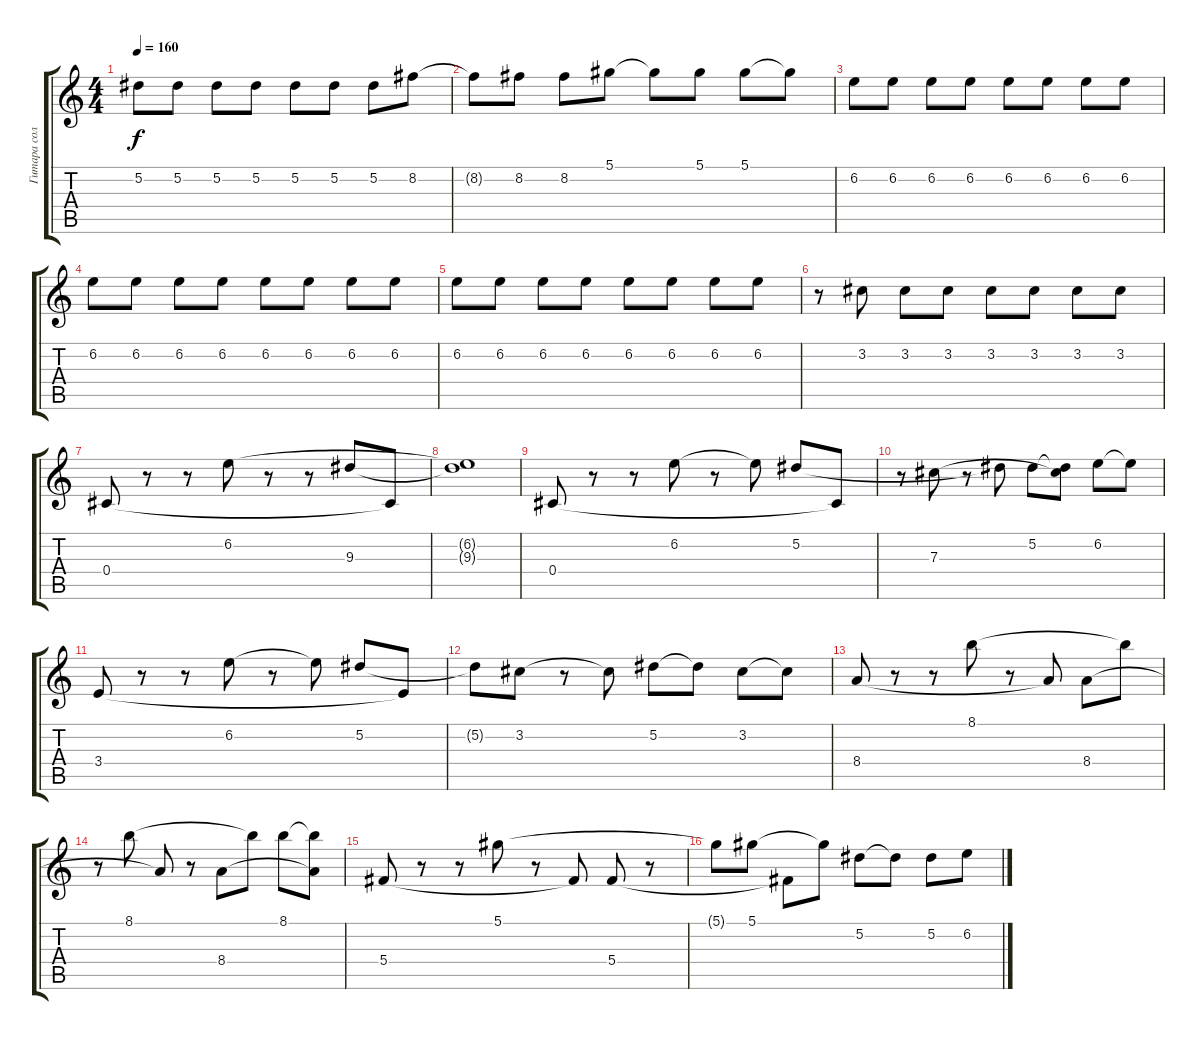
\track ("Гитара соло" "Гитара сол") {instrument acousticguitarsteel}
\staff {score tabs}
\tuning (Eb4 Bb3 Gb3 Db3 Ab2 Db2) {hide}
\ts (4 4)
\tempo 160
\clef g2
\ks c
5.2.8{dy f} 5.2.8 5.2.8 5.2.8 5.2.8 5.2.8 5.2.8 8.2.8 |
8.2{t}.8 8.2.8 8.2.8 5.1.8 5.1{t}.8 5.1.8 5.1.8 5.1{t}.8 |
6.2.8 6.2.8 6.2.8 6.2.8 6.2.8 6.2.8 6.2.8 6.2.8 |
6.2.8 6.2.8 6.2.8 6.2.8 6.2.8 6.2.8 6.2.8 6.2.8 |
6.2.8 6.2.8 6.2.8 6.2.8 6.2.8 6.2.8 6.2.8 6.2.8 |
r.8 3.2.8 3.2.8 3.2.8 3.2.8 3.2.8 3.2.8 3.2.8 |
0.4.8{instrument acousticguitarsteel} r.8 r.8 6.2.8 r.8 r.8 9.3.8 0.4{t}.8 |
(6.2{t} 9.3{t}).1 |
0.4.8 r.8 r.8 6.2.8 r.8 6.2{t}.8 5.2.8 0.4{t}.8 |
r.8 7.3.8 r.8 5.2{t}.8 5.2.8 (5.2{t} 7.3{t}).8 6.2.8 6.2{t}.8 |
3.4.8 r.8 r.8 6.2.8 r.8 6.2{t}.8 5.2.8 3.4{t}.8 |
5.2{t}.8 3.2.8 r.8 3.2{t}.8 5.2.8 5.2{t}.8 3.2.8 3.2{t}.8 |
8.4.8 r.8 r.8 8.1.8 r.8 8.4{t}.8 8.4.8 8.1{t}.8 |
r.8 8.1.8 8.4{t}.8 r.8 8.4.8 8.1{t}.8 8.1.8 (8.1{t} 8.4{t}).8 |
5.4.8 r.8 r.8 5.1.8 r.8 5.4{t}.8 5.4.8 r.8 |
5.1{t}.8 5.1.8 5.4{t}.8 5.1{t}.8 5.2.8 5.2{t}.8 5.2.8 6.2.8
